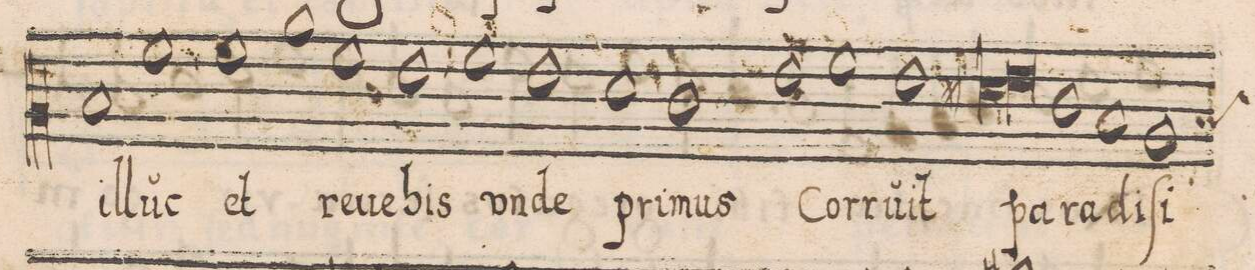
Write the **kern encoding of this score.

**kern	**text
*I"CANTVS	*
*clefC2	*
*k[]	*
*met(c|)	*
*M2/1	*
1d	il-
1a	-luc
=9	=9
1a	et
1cc	re-
=10	=10
1a	-ue-
1g	-bis
=11	=11
1a	un-
1g	-de
=12	=12
1f	pri-
1e	-mus
=13	=13
1g	Cor-
1a	-ru-
=14	=14
1g	-it
*lig	*
1f#X	pa-
=15	=15
1g	.
*Xlig	*
1e	-ra-
=16	=16
1d	-di-
*custos:d	*
1c	-ſi
=17	=17
*-	*-
